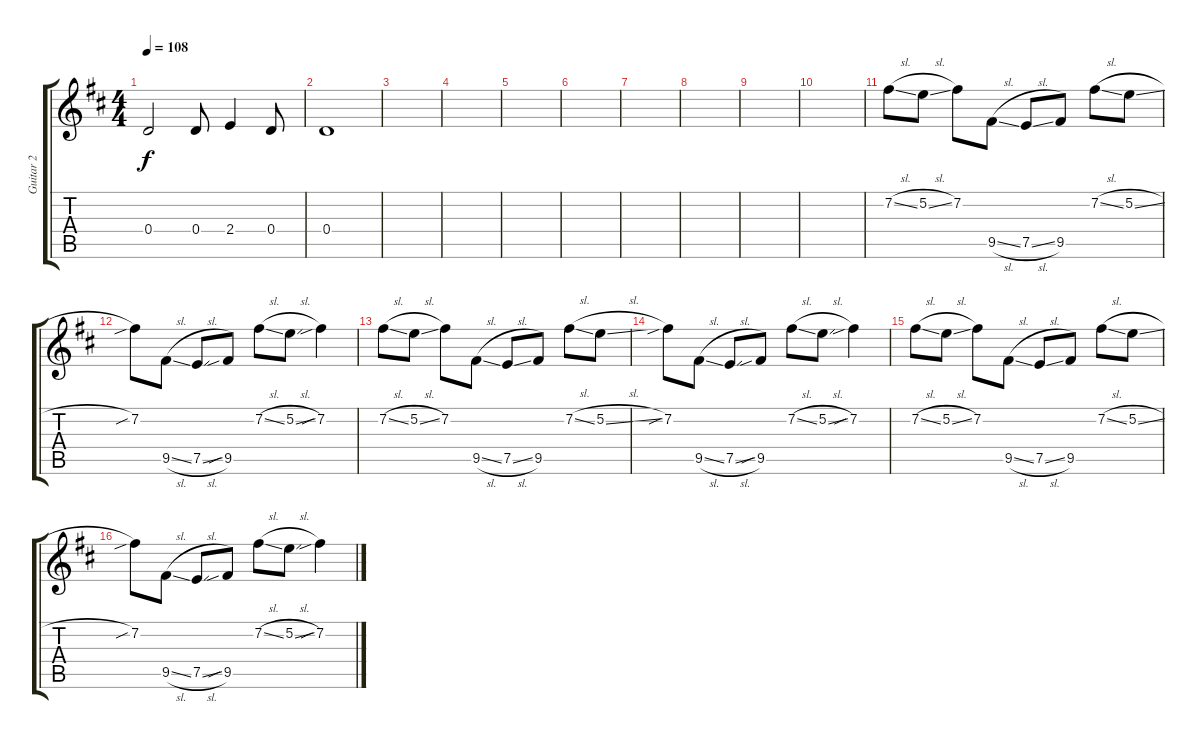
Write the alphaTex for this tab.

\track ("Guitar 2" "Guitar 2") {instrument electricguitarclean}
\staff {score tabs}
\tuning (E4 B3 G3 D3 A2 E2) {hide}
\ts (4 4)
\tempo 108
\clef g2
\ks d
0.4.2{dy f} 0.4.8 2.4.4 0.4.8 |
0.4.1 |
|
|
|
|
|
|
|
|
7.2{sl}.8 5.2{sl}.8 7.2.8 9.5{sl}.8 7.5{sl}.8 9.5.8 7.2{sl}.8 5.2{sl}.8 |
7.2{sib}.8 9.5{sl}.8 7.5{sl}.8 9.5{sib}.8 7.2{sl}.8 5.2{sl}.8 7.2{sib}.4 |
7.2{sl}.8 5.2{sl}.8 7.2.8 9.5{sl}.8 7.5{sl}.8 9.5.8 7.2{sl}.8 5.2{sl}.8 |
7.2{sib}.8 9.5{sl}.8 7.5{sl}.8 9.5{sib}.8 7.2{sl}.8 5.2{sl}.8 7.2{sib}.4 |
7.2{sl}.8 5.2{sl}.8 7.2.8 9.5{sl}.8 7.5{sl}.8 9.5.8 7.2{sl}.8 5.2{sl}.8 |
7.2{sib}.8 9.5{sl}.8 7.5{sl}.8 9.5{sib}.8 7.2{sl}.8 5.2{sl}.8 7.2{sib}.4
